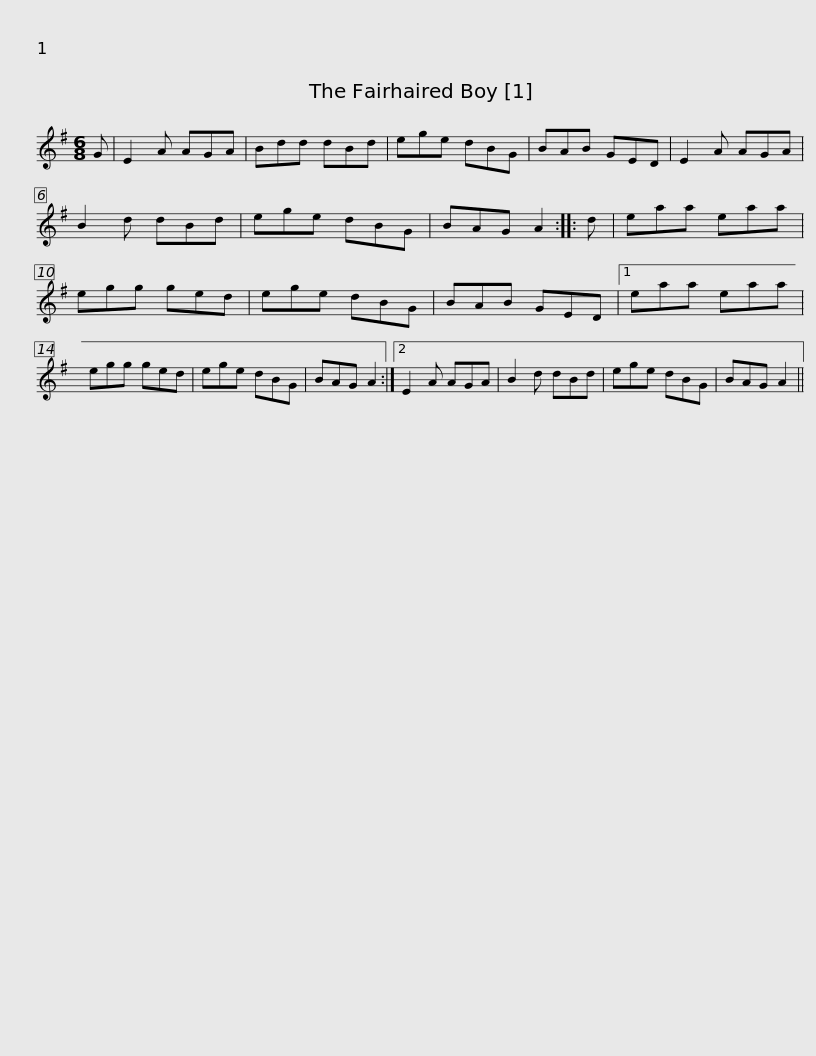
X:1
L:1/8
M:6/8
I:linebreak $
K:G
V:1 treble
V:1
 G | E2 A AGA | Bdd dBd | ege dBG | BAB GED | %5
 E2 A AGA | B2 d dBd | ege dBG |$ BAG A2 :: d | %10
 eaa eaa | egg ged | ege dBG | BAB GED |1 eaa eaa | %15
 egg ged |$ ege dBG | BAG A2 :|2 E2 A AGA | B2 d dBd | %20
 ege dBG | BAG A2 || %22
